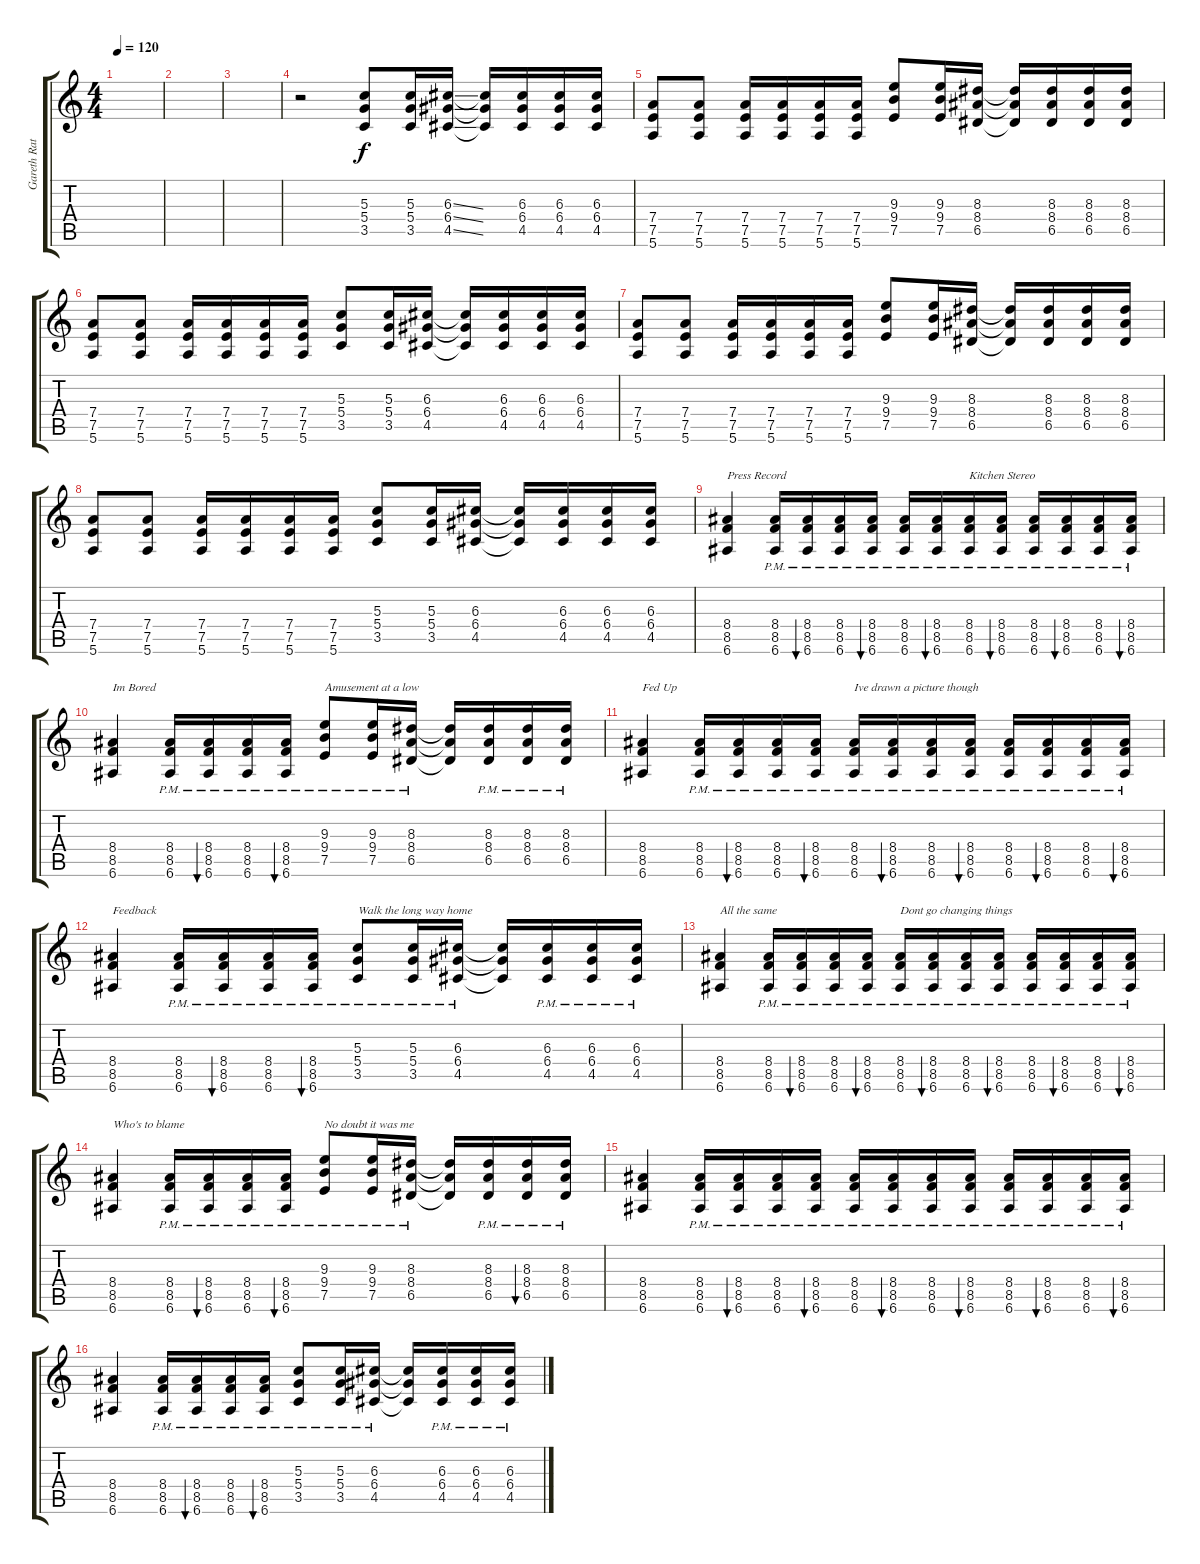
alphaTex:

\track ("Gareth Ratcliffe - Distortion" "Gareth Rat") {instrument distortionguitar}
\staff {score tabs}
\tuning (E4 B3 G3 D3 A2 E2) {hide}
\ts (4 4)
\tempo 120
\clef g2
\ks c
|
|
|
r.2 (5.3 5.4 3.5).8 (5.3 5.4 3.5).16 (6.3{ss} 6.4{ss} 4.5{ss}).16 (6.3{t} 6.4{t} 4.5{t}).16 (6.3 6.4 4.5).16 (6.3 6.4 4.5).16 (6.3 6.4 4.5).16 |
(7.4 7.5 5.6).8 (7.4 7.5 5.6).8 (7.4 7.5 5.6).16 (7.4 7.5 5.6).16 (7.4 7.5 5.6).16 (7.4 7.5 5.6).16 (9.3 9.4 7.5).8 (9.3 9.4 7.5).16 (8.3 8.4 6.5).16 (8.3{t} 8.4{t} 6.5{t}).16 (8.3 8.4 6.5).16 (8.3 8.4 6.5).16 (8.3 8.4 6.5).16 |
(7.4 7.5 5.6).8 (7.4 7.5 5.6).8 (7.4 7.5 5.6).16 (7.4 7.5 5.6).16 (7.4 7.5 5.6).16 (7.4 7.5 5.6).16 (5.3 5.4 3.5).8 (5.3 5.4 3.5).16 (6.3 6.4 4.5).16 (6.3{t} 6.4{t} 4.5{t}).16 (6.3 6.4 4.5).16 (6.3 6.4 4.5).16 (6.3 6.4 4.5).16 |
(7.4 7.5 5.6).8 (7.4 7.5 5.6).8 (7.4 7.5 5.6).16 (7.4 7.5 5.6).16 (7.4 7.5 5.6).16 (7.4 7.5 5.6).16 (9.3 9.4 7.5).8 (9.3 9.4 7.5).16 (8.3 8.4 6.5).16 (8.3{t} 8.4{t} 6.5{t}).16 (8.3 8.4 6.5).16 (8.3 8.4 6.5).16 (8.3 8.4 6.5).16 |
(7.4 7.5 5.6).8 (7.4 7.5 5.6).8 (7.4 7.5 5.6).16 (7.4 7.5 5.6).16 (7.4 7.5 5.6).16 (7.4 7.5 5.6).16 (5.3 5.4 3.5).8 (5.3 5.4 3.5).16 (6.3 6.4 4.5).16 (6.3{t} 6.4{t} 4.5{t}).16 (6.3 6.4 4.5).16 (6.3 6.4 4.5).16 (6.3 6.4 4.5).16 |
(8.4 8.5 6.6).4{txt "Press Record"} (8.4{pm} 8.5{pm} 6.6{pm}).16 (8.4{pm} 8.5{pm} 6.6{pm}).16{bu 60} (8.4{pm} 8.5{pm} 6.6{pm}).16 (8.4{pm} 8.5{pm} 6.6{pm}).16{bu 60} (8.4{pm} 8.5{pm} 6.6{pm}).16 (8.4{pm} 8.5{pm} 6.6{pm}).16{bu 60} (8.4{pm} 8.5{pm} 6.6{pm}).16{txt "Kitchen Stereo"} (8.4{pm} 8.5{pm} 6.6{pm}).16{bu 60} (8.4{pm} 8.5{pm} 6.6{pm}).16 (8.4{pm} 8.5{pm} 6.6{pm}).16{bu 60} (8.4{pm} 8.5{pm} 6.6{pm}).16 (8.4{pm} 8.5{pm} 6.6{pm}).16{bu 60} |
(8.4 8.5 6.6).4{txt "Im Bored"} (8.4{pm} 8.5{pm} 6.6{pm}).16 (8.4{pm} 8.5{pm} 6.6{pm}).16{bu 60} (8.4{pm} 8.5{pm} 6.6{pm}).16 (8.4{pm} 8.5{pm} 6.6{pm}).16{bu 60} (9.3 9.4{pm} 7.5{pm}).8{txt "Amusement at a low"} (9.3 9.4{pm} 7.5).16 (8.3 8.4 6.5{pm}).16 (8.3{t} 8.4{t} 6.5{t}).16 (8.3 8.4 6.5{pm}).16 (8.3 8.4{pm} 6.5{pm}).16 (8.3 8.4{pm} 6.5{pm}).16 |
(8.4 8.5 6.6).4{txt "Fed Up"} (8.4{pm} 8.5{pm} 6.6{pm}).16 (8.4{pm} 8.5{pm} 6.6{pm}).16{bu 60} (8.4{pm} 8.5{pm} 6.6{pm}).16 (8.4{pm} 8.5{pm} 6.6{pm}).16{bu 60} (8.4{pm} 8.5{pm} 6.6{pm}).16{txt "Ive drawn a picture though"} (8.4{pm} 8.5{pm} 6.6{pm}).16{bu 60} (8.4{pm} 8.5{pm} 6.6{pm}).16 (8.4{pm} 8.5{pm} 6.6{pm}).16{bu 60} (8.4{pm} 8.5{pm} 6.6{pm}).16 (8.4{pm} 8.5{pm} 6.6{pm}).16{bu 60} (8.4{pm} 8.5{pm} 6.6{pm}).16 (8.4{pm} 8.5{pm} 6.6{pm}).16{bu 60} |
(8.4 8.5 6.6).4{txt "Feedback"} (8.4{pm} 8.5{pm} 6.6{pm}).16 (8.4{pm} 8.5{pm} 6.6{pm}).16{bu 60} (8.4{pm} 8.5{pm} 6.6{pm}).16 (8.4{pm} 8.5{pm} 6.6{pm}).16{bu 60} (5.3 5.4{pm} 3.5{pm}).8{txt "Walk the long way home"} (5.3 5.4{pm} 3.5).16 (6.3 6.4 4.5{pm}).16 (6.3{t} 6.4{t} 4.5{t}).16 (6.3 6.4 4.5{pm}).16 (6.3 6.4{pm} 4.5{pm}).16 (6.3 6.4{pm} 4.5{pm}).16 |
(8.4 8.5 6.6).4{txt "All the same"} (8.4{pm} 8.5{pm} 6.6{pm}).16 (8.4{pm} 8.5{pm} 6.6{pm}).16{bu 60} (8.4{pm} 8.5{pm} 6.6{pm}).16 (8.4{pm} 8.5{pm} 6.6{pm}).16{bu 60} (8.4{pm} 8.5{pm} 6.6{pm}).16{txt "Dont go changing things"} (8.4{pm} 8.5{pm} 6.6{pm}).16{bu 60} (8.4{pm} 8.5{pm} 6.6{pm}).16 (8.4{pm} 8.5{pm} 6.6{pm}).16{bu 60} (8.4{pm} 8.5{pm} 6.6{pm}).16 (8.4{pm} 8.5{pm} 6.6{pm}).16{bu 60} (8.4{pm} 8.5{pm} 6.6{pm}).16 (8.4{pm} 8.5{pm} 6.6{pm}).16{bu 60} |
(8.4 8.5 6.6).4{txt "Who's to blame"} (8.4{pm} 8.5{pm} 6.6{pm}).16 (8.4{pm} 8.5{pm} 6.6{pm}).16{bu 60} (8.4{pm} 8.5{pm} 6.6{pm}).16 (8.4{pm} 8.5{pm} 6.6{pm}).16{bu 60} (9.3 9.4{pm} 7.5{pm}).8{txt "No doubt it was me"} (9.3 9.4{pm} 7.5).16 (8.3 8.4 6.5{pm}).16 (8.3{t} 8.4{t} 6.5{t}).16 (8.3 8.4 6.5{pm}).16 (8.3 8.4{pm} 6.5{pm}).16{bu 60} (8.3 8.4{pm} 6.5{pm}).16 |
(8.4 8.5 6.6).4 (8.4{pm} 8.5{pm} 6.6{pm}).16 (8.4{pm} 8.5{pm} 6.6{pm}).16{bu 60} (8.4{pm} 8.5{pm} 6.6{pm}).16 (8.4{pm} 8.5{pm} 6.6{pm}).16{bu 60} (8.4{pm} 8.5{pm} 6.6{pm}).16 (8.4{pm} 8.5{pm} 6.6{pm}).16{bu 60} (8.4{pm} 8.5{pm} 6.6{pm}).16 (8.4{pm} 8.5{pm} 6.6{pm}).16{bu 60} (8.4{pm} 8.5{pm} 6.6{pm}).16 (8.4{pm} 8.5{pm} 6.6{pm}).16{bu 60} (8.4{pm} 8.5{pm} 6.6{pm}).16 (8.4{pm} 8.5{pm} 6.6{pm}).16{bu 60} |
(8.4 8.5 6.6).4 (8.4{pm} 8.5{pm} 6.6{pm}).16 (8.4{pm} 8.5{pm} 6.6{pm}).16{bu 60} (8.4{pm} 8.5{pm} 6.6{pm}).16 (8.4{pm} 8.5{pm} 6.6{pm}).16{bu 60} (5.3 5.4{pm} 3.5{pm}).8 (5.3 5.4{pm} 3.5).16 (6.3 6.4 4.5{pm}).16 (6.3{t} 6.4{t} 4.5{t}).16 (6.3 6.4 4.5{pm}).16 (6.3 6.4{pm} 4.5{pm}).16 (6.3 6.4{pm} 4.5{pm}).16
